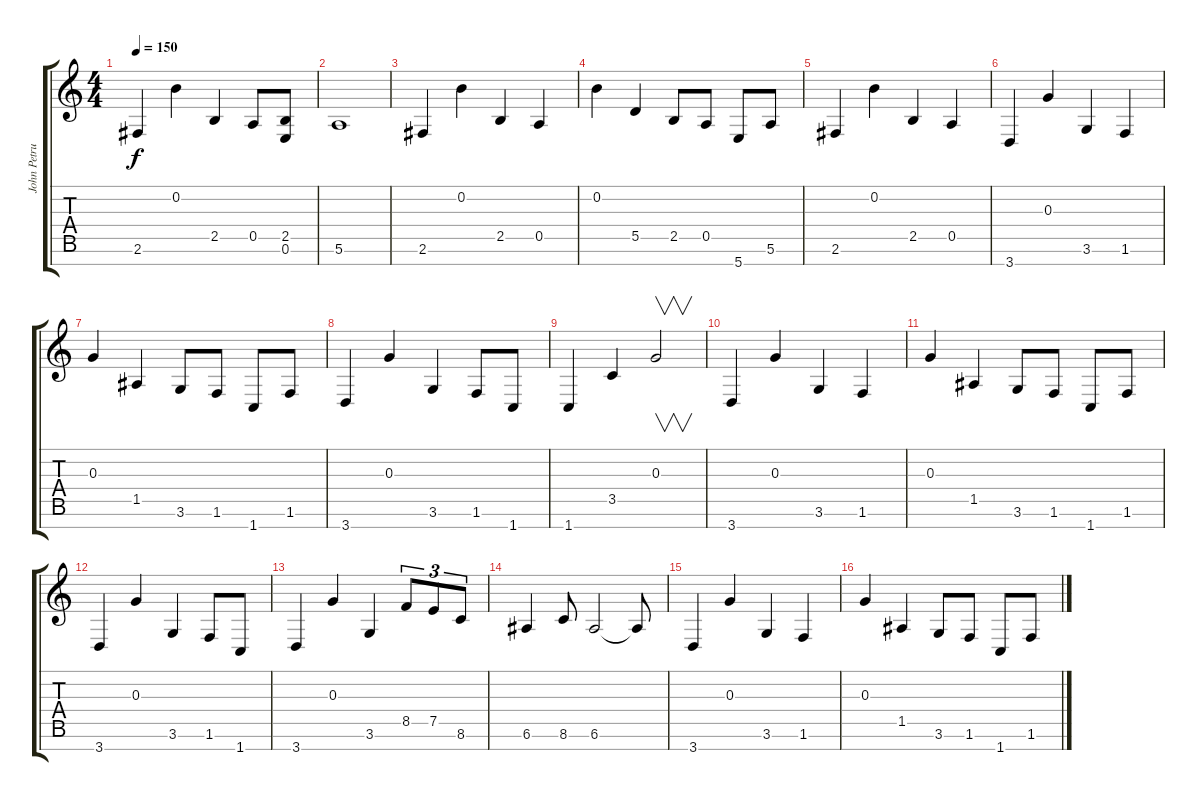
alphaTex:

\track ("John Petrucci Rhythm" "John Petru") {instrument distortionguitar}
\staff {score tabs}
\tuning (E4 B3 G3 D3 A2 E2 B1) {hide}
\ts (4 4)
\tempo 150
\clef g2
\ks c
2.6.4{dy f} 0.2.4 2.5.4 0.5.8 (2.5 0.6).8 |
5.6.1 |
2.6.4 0.2.4 2.5.4 0.5.4 |
0.2.4 5.5.4 2.5.8 0.5.8 5.7.8 5.6.8 |
2.6.4 0.2.4 2.5.4 0.5.4 |
3.7.4 0.3.4 3.6.4 1.6.4 |
0.3.4 1.5.4 3.6.8 1.6.8 1.7.8 1.6.8 |
3.7.4 0.3.4 3.6.4 1.6.8 1.7.8 |
1.7.4 3.5.4 0.3.2{v} |
3.7.4 0.3.4 3.6.4 1.6.4 |
0.3.4 1.5.4 3.6.8 1.6.8 1.7.8 1.6.8 |
3.7.4 0.3.4 3.6.4 1.6.8 1.7.8 |
3.7.4 0.3.4 3.6.4 8.5.8{tu (3 2)} 7.5.8{tu (3 2)} 8.6.8{tu (3 2)} |
6.6.4 8.6.8 6.6.2 6.6{t}.8 |
3.7.4 0.3.4 3.6.4 1.6.4 |
0.3.4 1.5.4 3.6.8 1.6.8 1.7.8 1.6.8
